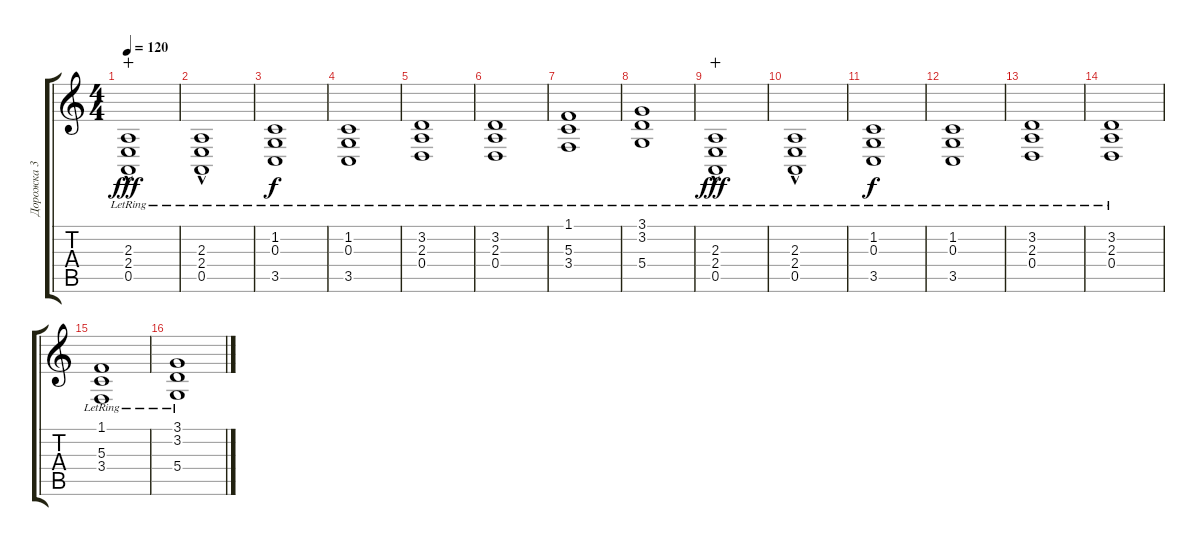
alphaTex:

\track ("Дорожка 3" "Дорожка 3") {instrument stringensemble1}
\staff {score tabs}
\tuning (E4 B3 G3 D3 A2 E2) {hide}
\ts (4 4)
\tempo 120
\clef g2
\ks c
(2.3 2.4 0.5{hac lr}).1{dy fff wahc} |
(2.3 2.4 0.5{hac lr}).1 |
(1.2 0.3 3.5{lr}).1{dy f} |
(1.2 0.3 3.5{lr}).1 |
(3.2 2.3 0.4{lr}).1 |
(3.2 2.3 0.4{lr}).1 |
(1.1 5.3 3.4{lr}).1 |
(3.1 3.2 5.4{lr}).1 |
(2.3 2.4 0.5{hac lr}).1{dy fff wahc} |
(2.3 2.4 0.5{hac lr}).1 |
(1.2 0.3 3.5{lr}).1{dy f} |
(1.2 0.3 3.5{lr}).1 |
(3.2 2.3 0.4{lr}).1 |
(3.2 2.3 0.4{lr}).1 |
(1.1 5.3 3.4{lr}).1 |
(3.1 3.2 5.4{lr}).1
